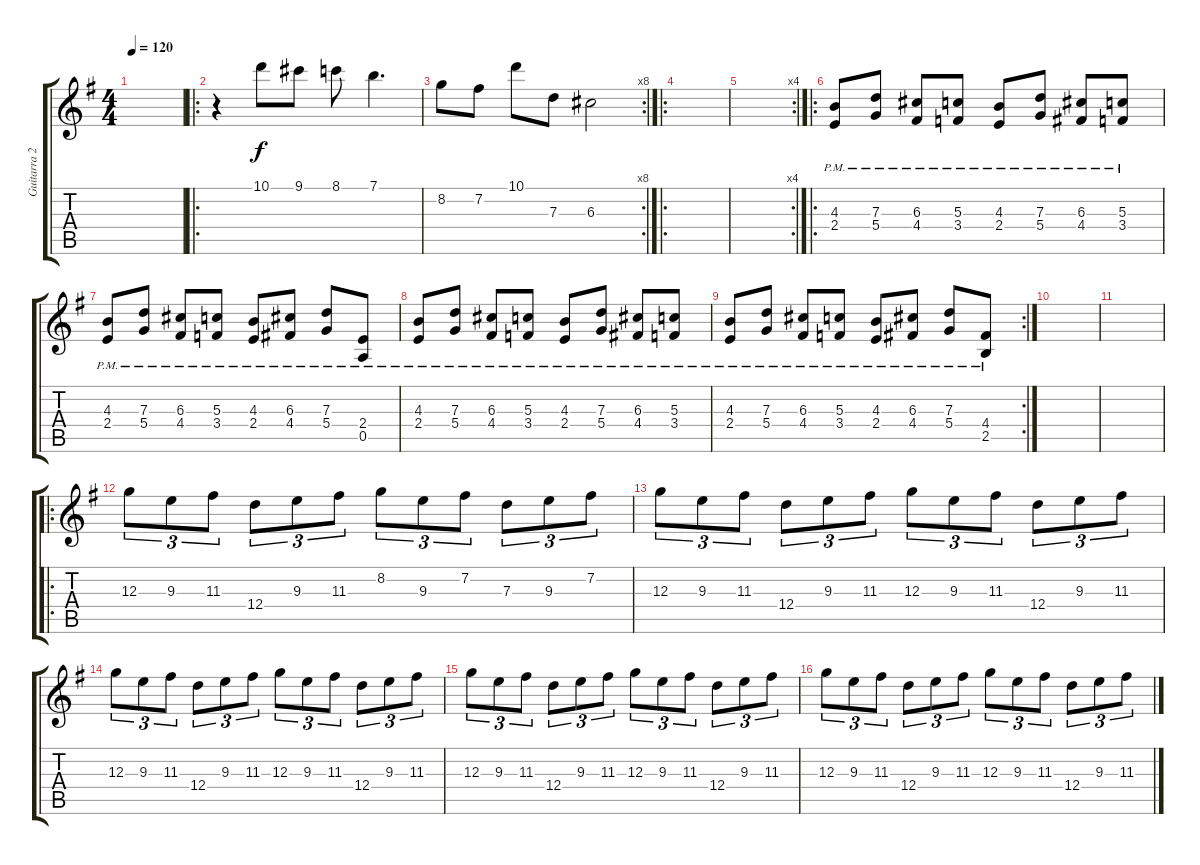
\track ("Guitarra 2" "Guitarra 2") {instrument overdrivenguitar}
\staff {score tabs}
\tuning (E4 B3 G3 D3 A2 E2) {hide}
\ts (4 4)
\tempo 120
\clef g2
\ks g
|
\ro
r.4 10.1.8 9.1.8 8.1.8 7.1.4{d} |
\rc 8
8.2.8 7.2.8 10.1.8 7.3.8 6.3.2 |
\ro
|
\rc 4
|
\ro
(4.3{pm} 2.4{pm}).8 (7.3{pm} 5.4{pm}).8 (6.3{pm} 4.4{pm}).8 (5.3{pm} 3.4{pm}).8 (4.3{pm} 2.4{pm}).8 (7.3{pm} 5.4{pm}).8 (6.3{pm} 4.4{pm}).8 (5.3{pm} 3.4{pm}).8 |
(4.3{pm} 2.4{pm}).8 (7.3{pm} 5.4{pm}).8 (6.3{pm} 4.4{pm}).8 (5.3{pm} 3.4{pm}).8 (4.3{pm} 2.4{pm}).8 (6.3{pm} 4.4{pm}).8 (7.3{pm} 5.4{pm}).8 (2.4{pm} 0.5{pm}).8 |
(4.3{pm} 2.4{pm}).8 (7.3{pm} 5.4{pm}).8 (6.3{pm} 4.4{pm}).8 (5.3{pm} 3.4{pm}).8 (4.3{pm} 2.4{pm}).8 (7.3{pm} 5.4{pm}).8 (6.3{pm} 4.4{pm}).8 (5.3{pm} 3.4{pm}).8 |
\rc 2
(4.3{pm} 2.4{pm}).8 (7.3{pm} 5.4{pm}).8 (6.3{pm} 4.4{pm}).8 (5.3{pm} 3.4{pm}).8 (4.3{pm} 2.4{pm}).8 (6.3{pm} 4.4{pm}).8 (7.3{pm} 5.4{pm}).8 (4.4{pm} 2.5{pm}).8 |
|
|
\ro
12.3.8{tu (3 2)} 9.3.8{tu (3 2)} 11.3.8{tu (3 2)} 12.4.8{tu (3 2)} 9.3.8{tu (3 2)} 11.3.8{tu (3 2)} 8.2.8{tu (3 2)} 9.3.8{tu (3 2)} 7.2.8{tu (3 2)} 7.3.8{tu (3 2)} 9.3.8{tu (3 2)} 7.2.8{tu (3 2)} |
12.3.8{tu (3 2)} 9.3.8{tu (3 2)} 11.3.8{tu (3 2)} 12.4.8{tu (3 2)} 9.3.8{tu (3 2)} 11.3.8{tu (3 2)} 12.3.8{tu (3 2)} 9.3.8{tu (3 2)} 11.3.8{tu (3 2)} 12.4.8{tu (3 2)} 9.3.8{tu (3 2)} 11.3.8{tu (3 2)} |
12.3.8{tu (3 2)} 9.3.8{tu (3 2)} 11.3.8{tu (3 2)} 12.4.8{tu (3 2)} 9.3.8{tu (3 2)} 11.3.8{tu (3 2)} 12.3.8{tu (3 2)} 9.3.8{tu (3 2)} 11.3.8{tu (3 2)} 12.4.8{tu (3 2)} 9.3.8{tu (3 2)} 11.3.8{tu (3 2)} |
12.3.8{tu (3 2)} 9.3.8{tu (3 2)} 11.3.8{tu (3 2)} 12.4.8{tu (3 2)} 9.3.8{tu (3 2)} 11.3.8{tu (3 2)} 12.3.8{tu (3 2)} 9.3.8{tu (3 2)} 11.3.8{tu (3 2)} 12.4.8{tu (3 2)} 9.3.8{tu (3 2)} 11.3.8{tu (3 2)} |
12.3.8{tu (3 2)} 9.3.8{tu (3 2)} 11.3.8{tu (3 2)} 12.4.8{tu (3 2)} 9.3.8{tu (3 2)} 11.3.8{tu (3 2)} 12.3.8{tu (3 2)} 9.3.8{tu (3 2)} 11.3.8{tu (3 2)} 12.4.8{tu (3 2)} 9.3.8{tu (3 2)} 11.3.8{tu (3 2)}
